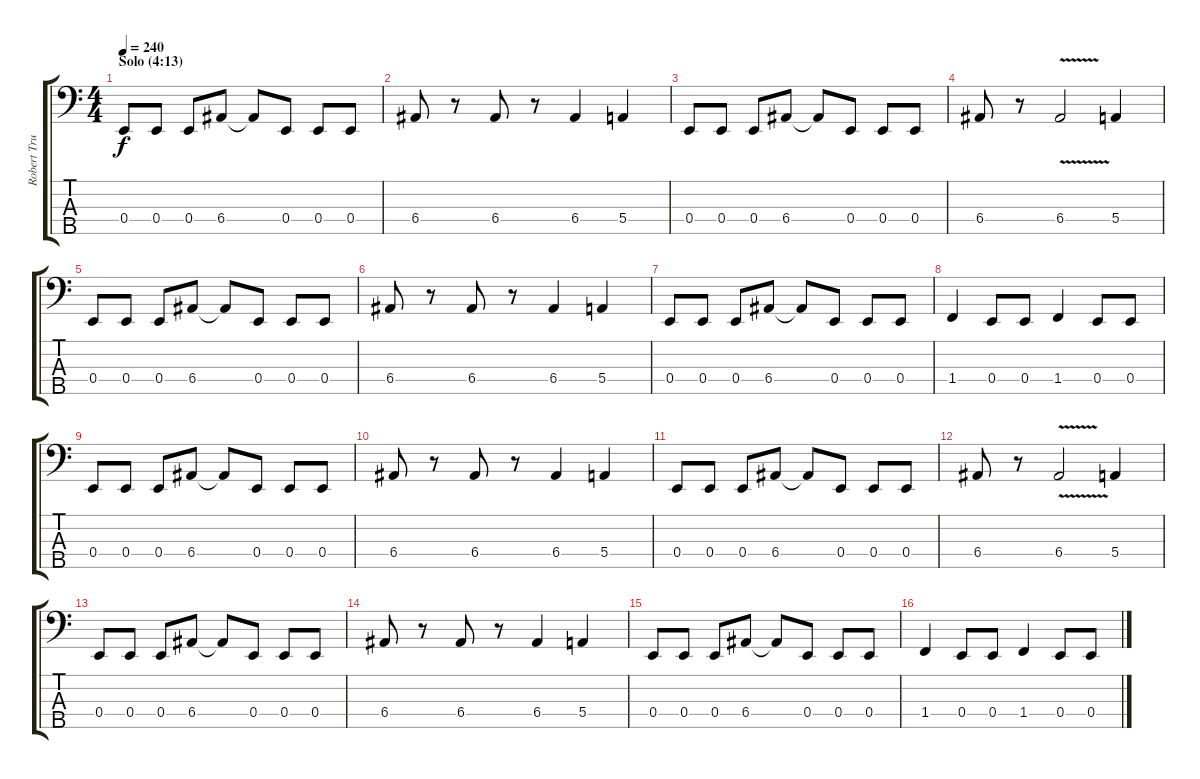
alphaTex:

\track ("Robert Trujilo" "Robert Tru") {instrument electricbassfinger}
\staff {score tabs}
\tuning (G2 D2 A1 E1 B0) {hide}
\ts (4 4)
\section ("" "Solo (4:13)")
\tempo 240
\clef f4
\ks c
0.4.8{dy f} 0.4.8 0.4.8 6.4.8 6.4{t}.8 0.4.8 0.4.8 0.4.8 |
6.4.8 r.8 6.4.8 r.8 6.4.4 5.4.4 |
0.4.8 0.4.8 0.4.8 6.4.8 6.4{t}.8 0.4.8 0.4.8 0.4.8 |
6.4.8 r.8 6.4{v}.2 5.4.4 |
0.4.8 0.4.8 0.4.8 6.4.8 6.4{t}.8 0.4.8 0.4.8 0.4.8 |
6.4.8 r.8 6.4.8 r.8 6.4.4 5.4.4 |
0.4.8 0.4.8 0.4.8 6.4.8 6.4{t}.8 0.4.8 0.4.8 0.4.8 |
1.4.4 0.4.8 0.4.8 1.4.4 0.4.8 0.4.8 |
0.4.8 0.4.8 0.4.8 6.4.8 6.4{t}.8 0.4.8 0.4.8 0.4.8 |
6.4.8 r.8 6.4.8 r.8 6.4.4 5.4.4 |
0.4.8 0.4.8 0.4.8 6.4.8 6.4{t}.8 0.4.8 0.4.8 0.4.8 |
6.4.8 r.8 6.4{v}.2 5.4.4 |
0.4.8 0.4.8 0.4.8 6.4.8 6.4{t}.8 0.4.8 0.4.8 0.4.8 |
6.4.8 r.8 6.4.8 r.8 6.4.4 5.4.4 |
0.4.8 0.4.8 0.4.8 6.4.8 6.4{t}.8 0.4.8 0.4.8 0.4.8 |
1.4.4 0.4.8 0.4.8 1.4.4 0.4.8 0.4.8
